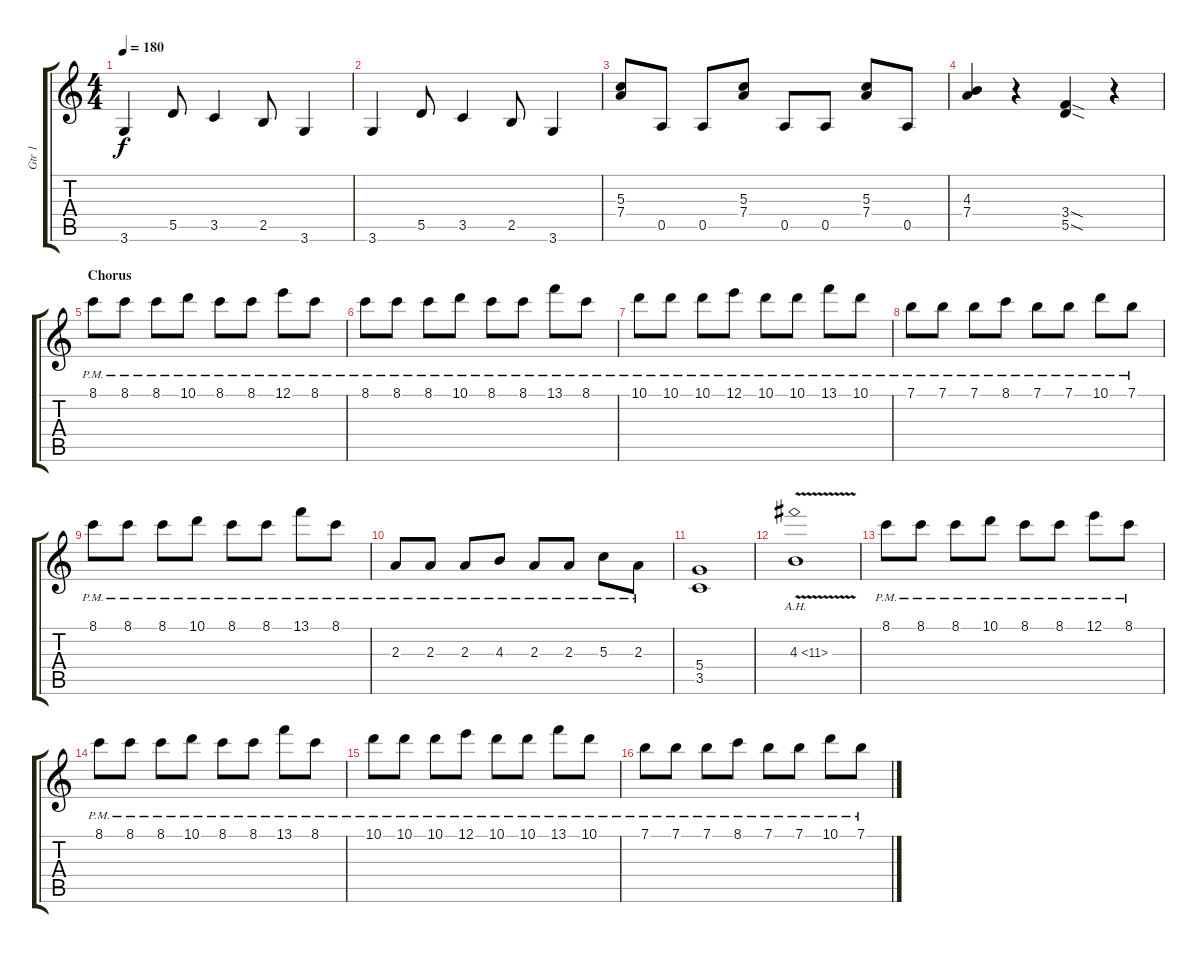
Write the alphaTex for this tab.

\track ("Gtr 1" "Gtr 1") {instrument distortionguitar}
\staff {score tabs}
\tuning (E4 B3 G3 D3 A2 E2) {hide}
\ts (4 4)
\tempo 180
\clef g2
\ks c
3.6.4{dy f} 5.5.8 3.5.4 2.5.8 3.6.4 |
3.6.4 5.5.8 3.5.4 2.5.8 3.6.4 |
(5.3 7.4).8 0.5.8 0.5.8 (5.3 7.4).8 0.5.8 0.5.8 (5.3 7.4).8 0.5.8 |
(4.3 7.4).4 r.4 (3.4{sod} 5.5{sod}).4 r.4 |
\section ("" "Chorus")
8.1{pm}.8 8.1{pm}.8 8.1{pm}.8 10.1{pm}.8 8.1{pm}.8 8.1{pm}.8 12.1{pm}.8 8.1{pm}.8 |
8.1{pm}.8 8.1{pm}.8 8.1{pm}.8 10.1{pm}.8 8.1{pm}.8 8.1{pm}.8 13.1{pm}.8 8.1{pm}.8 |
10.1{pm}.8 10.1{pm}.8 10.1{pm}.8 12.1{pm}.8 10.1{pm}.8 10.1{pm}.8 13.1{pm}.8 10.1{pm}.8 |
7.1{pm}.8 7.1{pm}.8 7.1{pm}.8 8.1{pm}.8 7.1{pm}.8 7.1{pm}.8 10.1{pm}.8 7.1{pm}.8 |
8.1{pm}.8 8.1{pm}.8 8.1{pm}.8 10.1{pm}.8 8.1{pm}.8 8.1{pm}.8 13.1{pm}.8 8.1{pm}.8 |
2.3{pm}.8 2.3{pm}.8 2.3{pm}.8 4.3{pm}.8 2.3{pm}.8 2.3{pm}.8 5.3{pm}.8 2.3{pm}.8 |
(5.4 3.5).1 |
4.3{ah 7 v}.1 |
8.1{pm}.8 8.1{pm}.8 8.1{pm}.8 10.1{pm}.8 8.1{pm}.8 8.1{pm}.8 12.1{pm}.8 8.1{pm}.8 |
8.1{pm}.8 8.1{pm}.8 8.1{pm}.8 10.1{pm}.8 8.1{pm}.8 8.1{pm}.8 13.1{pm}.8 8.1{pm}.8 |
10.1{pm}.8 10.1{pm}.8 10.1{pm}.8 12.1{pm}.8 10.1{pm}.8 10.1{pm}.8 13.1{pm}.8 10.1{pm}.8 |
7.1{pm}.8 7.1{pm}.8 7.1{pm}.8 8.1{pm}.8 7.1{pm}.8 7.1{pm}.8 10.1{pm}.8 7.1{pm}.8
